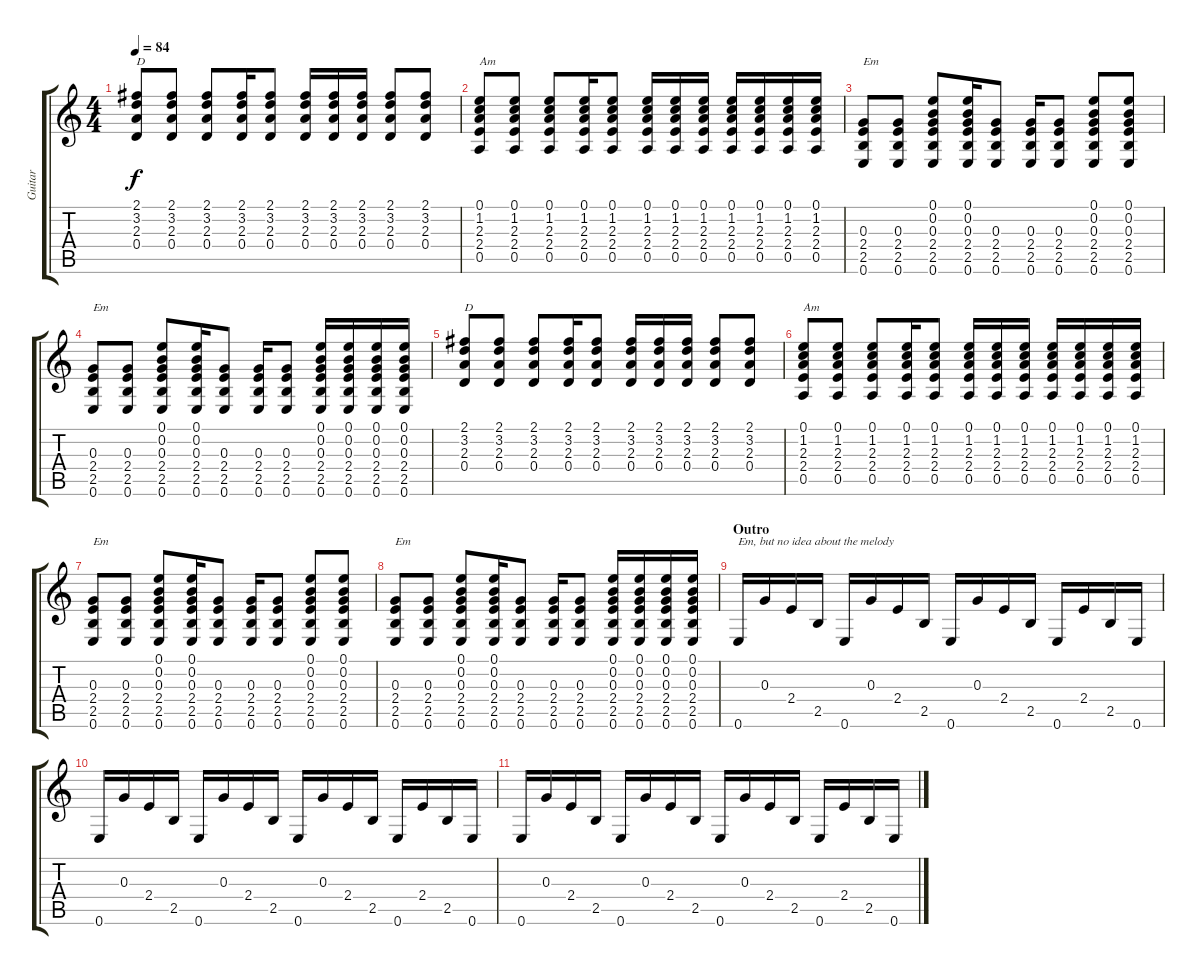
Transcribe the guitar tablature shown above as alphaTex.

\track ("Guitar" "Guitar") {instrument acousticguitarnylon}
\staff {score tabs}
\tuning (E4 B3 G3 D3 A2 E2) {hide}
\ts (4 4)
\tempo 84
\clef g2
\ks c
(2.1 3.2 2.3 0.4).8{txt "D" dy f} (2.1 3.2 2.3 0.4).8 (2.1 3.2 2.3 0.4).8 (2.1 3.2 2.3 0.4).16 (2.1 3.2 2.3 0.4).8 (2.1 3.2 2.3 0.4).16 (2.1 3.2 2.3 0.4).16 (2.1 3.2 2.3 0.4).16 (2.1 3.2 2.3 0.4).8 (2.1 3.2 2.3 0.4).8 |
(0.1 1.2 2.3 2.4 0.5).8{txt "Am"} (0.1 1.2 2.3 2.4 0.5).8 (0.1 1.2 2.3 2.4 0.5).8 (0.1 1.2 2.3 2.4 0.5).16 (0.1 1.2 2.3 2.4 0.5).8 (0.1 1.2 2.3 2.4 0.5).16 (0.1 1.2 2.3 2.4 0.5).16 (0.1 1.2 2.3 2.4 0.5).16 (0.1 1.2 2.3 2.4 0.5).16 (0.1 1.2 2.3 2.4 0.5).16 (0.1 1.2 2.3 2.4 0.5).16 (0.1 1.2 2.3 2.4 0.5).16 |
(0.3 2.4 2.5 0.6).8{txt "Em"} (0.3 2.4 2.5 0.6).8 (0.1 0.2 0.3 2.4 2.5 0.6).8 (0.1 0.2 0.3 2.4 2.5 0.6).16 (0.3 2.4 2.5 0.6).8 (0.3 2.4 2.5 0.6).16 (0.3 2.4 2.5 0.6).8 (0.1 0.2 0.3 2.4 2.5 0.6).8 (0.1 0.2 0.3 2.4 2.5 0.6).8 |
(0.3 2.4 2.5 0.6).8{txt "Em"} (0.3 2.4 2.5 0.6).8 (0.1 0.2 0.3 2.4 2.5 0.6).8 (0.1 0.2 0.3 2.4 2.5 0.6).16 (0.3 2.4 2.5 0.6).8 (0.3 2.4 2.5 0.6).16 (0.3 2.4 2.5 0.6).8 (0.1 0.2 0.3 2.4 2.5 0.6).16 (0.1 0.2 0.3 2.4 2.5 0.6).16 (0.1 0.2 0.3 2.4 2.5 0.6).16 (0.1 0.2 0.3 2.4 2.5 0.6).16 |
(2.1 3.2 2.3 0.4).8{txt "D"} (2.1 3.2 2.3 0.4).8 (2.1 3.2 2.3 0.4).8 (2.1 3.2 2.3 0.4).16 (2.1 3.2 2.3 0.4).8 (2.1 3.2 2.3 0.4).16 (2.1 3.2 2.3 0.4).16 (2.1 3.2 2.3 0.4).16 (2.1 3.2 2.3 0.4).8 (2.1 3.2 2.3 0.4).8 |
(0.1 1.2 2.3 2.4 0.5).8{txt "Am"} (0.1 1.2 2.3 2.4 0.5).8 (0.1 1.2 2.3 2.4 0.5).8 (0.1 1.2 2.3 2.4 0.5).16 (0.1 1.2 2.3 2.4 0.5).8 (0.1 1.2 2.3 2.4 0.5).16 (0.1 1.2 2.3 2.4 0.5).16 (0.1 1.2 2.3 2.4 0.5).16 (0.1 1.2 2.3 2.4 0.5).16 (0.1 1.2 2.3 2.4 0.5).16 (0.1 1.2 2.3 2.4 0.5).16 (0.1 1.2 2.3 2.4 0.5).16 |
(0.3 2.4 2.5 0.6).8{txt "Em"} (0.3 2.4 2.5 0.6).8 (0.1 0.2 0.3 2.4 2.5 0.6).8 (0.1 0.2 0.3 2.4 2.5 0.6).16 (0.3 2.4 2.5 0.6).8 (0.3 2.4 2.5 0.6).16 (0.3 2.4 2.5 0.6).8 (0.1 0.2 0.3 2.4 2.5 0.6).8 (0.1 0.2 0.3 2.4 2.5 0.6).8 |
(0.3 2.4 2.5 0.6).8{txt "Em"} (0.3 2.4 2.5 0.6).8 (0.1 0.2 0.3 2.4 2.5 0.6).8 (0.1 0.2 0.3 2.4 2.5 0.6).16 (0.3 2.4 2.5 0.6).8 (0.3 2.4 2.5 0.6).16 (0.3 2.4 2.5 0.6).8 (0.1 0.2 0.3 2.4 2.5 0.6).16 (0.1 0.2 0.3 2.4 2.5 0.6).16 (0.1 0.2 0.3 2.4 2.5 0.6).16 (0.1 0.2 0.3 2.4 2.5 0.6).16 |
\section ("" "Outro")
0.6.16{txt "Em, but no idea about the melody" volume 8} 0.3.16 2.4.16 2.5.16 0.6.16 0.3.16 2.4.16 2.5.16 0.6.16 0.3.16 2.4.16 2.5.16 0.6.16 2.4.16 2.5.16 0.6.16 |
0.6.16{volume 4} 0.3.16 2.4.16 2.5.16 0.6.16 0.3.16 2.4.16 2.5.16 0.6.16 0.3.16 2.4.16 2.5.16 0.6.16 2.4.16 2.5.16 0.6.16 |
0.6.16{volume 0} 0.3.16 2.4.16 2.5.16 0.6.16 0.3.16 2.4.16 2.5.16 0.6.16 0.3.16 2.4.16 2.5.16 0.6.16 2.4.16 2.5.16 0.6.16
